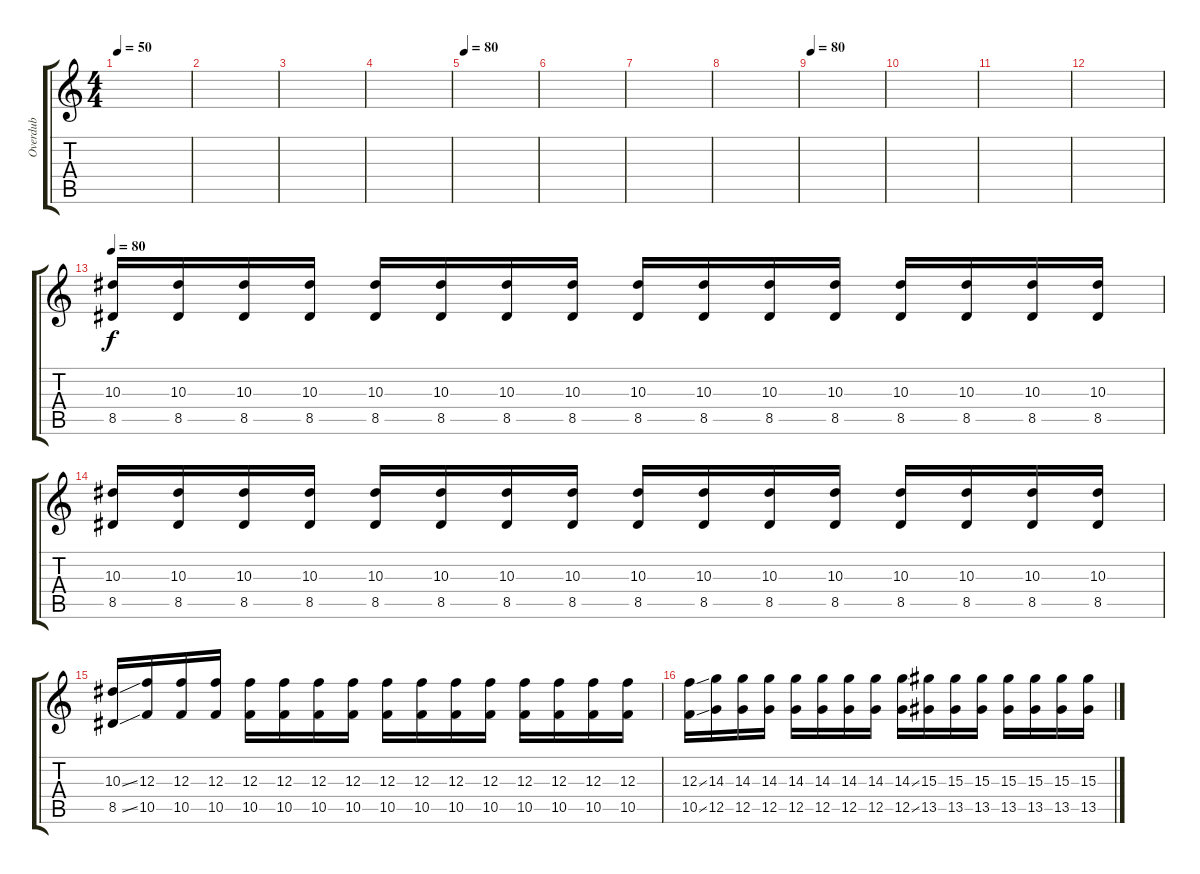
\track ("Overdub" "Overdub") {instrument overdrivenguitar}
\staff {score tabs}
\tuning (D4 A3 F3 C3 G2 C2) {hide}
\ts (4 4)
\tempo 50
\clef g2
\ks c
|
|
|
|
\tempo 80
|
|
|
|
\tempo 80
|
|
|
|
\tempo 80
(10.3 8.5).16 (10.3 8.5).16 (10.3 8.5).16 (10.3 8.5).16 (10.3 8.5).16 (10.3 8.5).16 (10.3 8.5).16 (10.3 8.5).16 (10.3 8.5).16 (10.3 8.5).16 (10.3 8.5).16 (10.3 8.5).16 (10.3 8.5).16 (10.3 8.5).16 (10.3 8.5).16 (10.3 8.5).16 |
(10.3 8.5).16 (10.3 8.5).16 (10.3 8.5).16 (10.3 8.5).16 (10.3 8.5).16 (10.3 8.5).16 (10.3 8.5).16 (10.3 8.5).16 (10.3 8.5).16 (10.3 8.5).16 (10.3 8.5).16 (10.3 8.5).16 (10.3 8.5).16 (10.3 8.5).16 (10.3 8.5).16 (10.3 8.5).16 |
(10.3{ss} 8.5{ss}).16 (12.3 10.5).16 (12.3 10.5).16 (12.3 10.5).16 (12.3 10.5).16 (12.3 10.5).16 (12.3 10.5).16 (12.3 10.5).16 (12.3 10.5).16 (12.3 10.5).16 (12.3 10.5).16 (12.3 10.5).16 (12.3 10.5).16 (12.3 10.5).16 (12.3 10.5).16 (12.3 10.5).16 |
(12.3{ss} 10.5{ss}).16 (14.3 12.5).16 (14.3 12.5).16 (14.3 12.5).16 (14.3 12.5).16 (14.3 12.5).16 (14.3 12.5).16 (14.3 12.5).16 (14.3{ss} 12.5{ss}).16 (15.3 13.5).16 (15.3 13.5).16 (15.3 13.5).16 (15.3 13.5).16 (15.3 13.5).16 (15.3 13.5).16 (15.3 13.5).16
